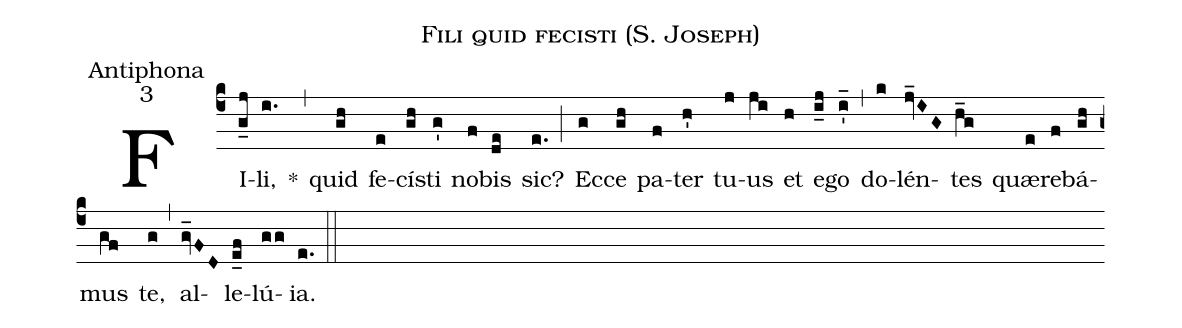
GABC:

name:Fili quid fecisti (S. Joseph);
office-part:Antiphona;
mode:3;
%%
(c4) FI(g_j)li,(i.) *(,) quid(gh) fe(e)cí(gh)sti(g') no(f)bis(de) sic?(e.) (;) Ec(g)ce(gh) pa(f)ter(h') tu(j)us(ji) et(h) e(i_j)go(i'_) (,) do(k)lén(jv_IG)tes(h_g) quæ(e)re(f)bá(gh)mus(gf) te,(g) (,) al(gv_FD)le(e_f)lú(gg)ia.(e.) (::)
